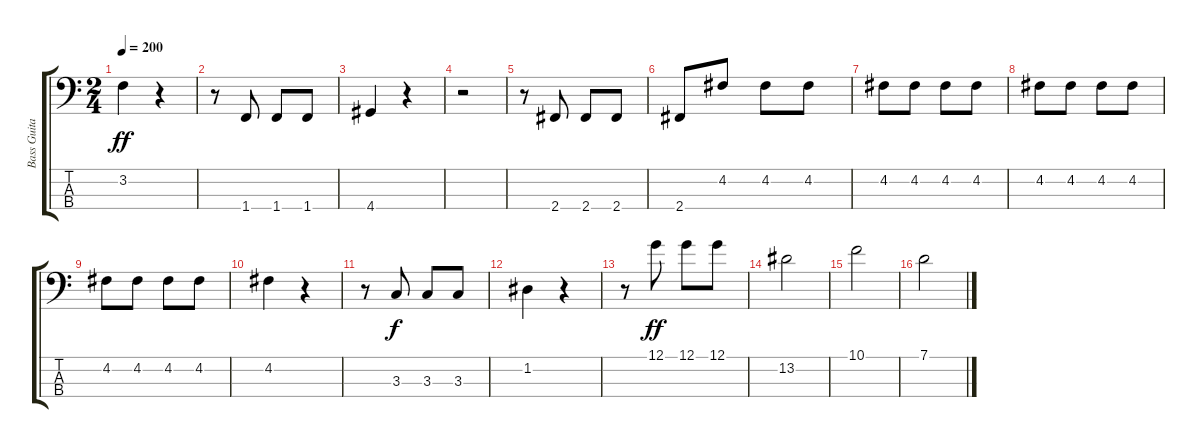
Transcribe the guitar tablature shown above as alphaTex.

\track ("Bass Guitar" "Bass Guita") {instrument electricbassfinger}
\staff {score tabs}
\tuning (G2 D2 A1 E1) {hide}
\ts (2 4)
\tempo 200
\clef f4
\ks c
3.2.4{dy ff} r.4 |
r.8 1.4.8 1.4.8 1.4.8 |
4.4.4 r.4 |
r.2 |
r.8 2.4.8 2.4.8 2.4.8 |
2.4.8 4.2.8 4.2.8 4.2.8 |
4.2.8 4.2.8 4.2.8 4.2.8 |
4.2.8 4.2.8 4.2.8 4.2.8 |
4.2.8 4.2.8 4.2.8 4.2.8 |
4.2.4 r.4 |
r.8 3.3.8{dy f} 3.3.8 3.3.8 |
1.2.4 r.4 |
r.8 12.1.8{dy ff} 12.1.8 12.1.8 |
13.2.2 |
10.1.2 |
7.1.2
